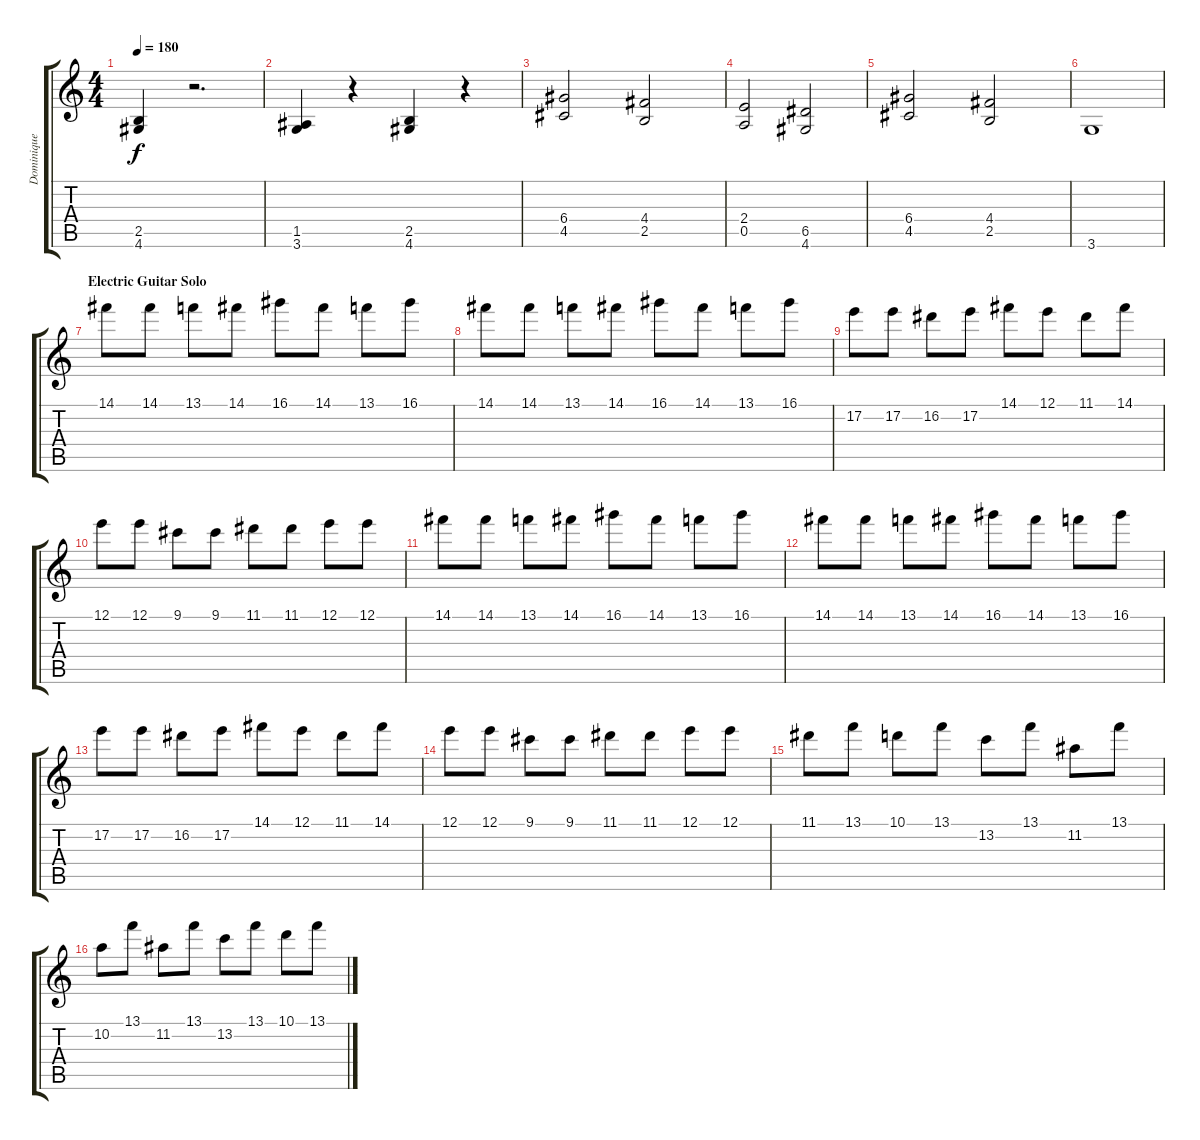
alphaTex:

\track ("Dominique Leurquin " "Dominique ") {instrument distortionguitar}
\staff {score tabs}
\tuning (E4 B3 G3 D3 A2 E2) {hide}
\ts (4 4)
\tempo 180
\clef g2
\ks c
(2.5 4.6).4{dy f} r.2{d} |
(1.5 3.6).4 r.4 (2.5 4.6).4 r.4 |
(6.4 4.5).2 (4.4 2.5).2 |
(2.4 0.5).2 (6.5 4.6).2 |
(6.4 4.5).2 (4.4 2.5).2 |
3.6.1 |
\section ("" "Electric Guitar Solo")
14.1.8{instrument overdrivenguitar} 14.1.8 13.1.8 14.1.8 16.1.8 14.1.8 13.1.8 16.1.8 |
14.1.8 14.1.8 13.1.8 14.1.8 16.1.8 14.1.8 13.1.8 16.1.8 |
17.2.8 17.2.8 16.2.8 17.2.8 14.1.8 12.1.8 11.1.8 14.1.8 |
12.1.8 12.1.8 9.1.8 9.1.8 11.1.8 11.1.8 12.1.8 12.1.8 |
14.1.8 14.1.8 13.1.8 14.1.8 16.1.8 14.1.8 13.1.8 16.1.8 |
14.1.8 14.1.8 13.1.8 14.1.8 16.1.8 14.1.8 13.1.8 16.1.8 |
17.2.8 17.2.8 16.2.8 17.2.8 14.1.8 12.1.8 11.1.8 14.1.8 |
12.1.8 12.1.8 9.1.8 9.1.8 11.1.8 11.1.8 12.1.8 12.1.8 |
11.1.8 13.1.8 10.1.8 13.1.8 13.2.8 13.1.8 11.2.8 13.1.8 |
10.2.8 13.1.8 11.2.8 13.1.8 13.2.8 13.1.8 10.1.8 13.1.8
